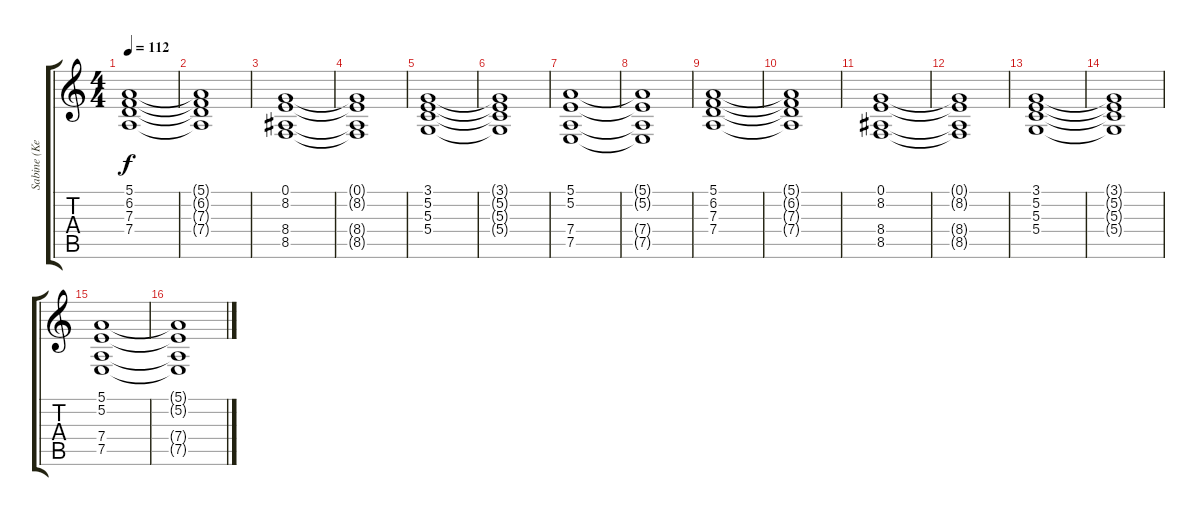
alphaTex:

\track ("Sabine (KeybMid)" "Sabine (Ke") {instrument stringensemble1}
\staff {score tabs}
\tuning (E4 B3 G3 D3 A2 E2) {hide}
\ts (4 4)
\tempo 112
\clef g2
\ks c
(5.1 6.2 7.3 7.4).1{dy f} |
(5.1{t} 6.2{t} 7.3{t} 7.4{t}).1 |
(0.1 8.2 8.4 8.5).1 |
(0.1{t} 8.2{t} 8.4{t} 8.5{t}).1 |
(3.1 5.2 5.3 5.4).1 |
(3.1{t} 5.2{t} 5.3{t} 5.4{t}).1 |
(5.1 5.2 7.4 7.5).1 |
(5.1{t} 5.2{t} 7.4{t} 7.5{t}).1 |
(5.1 6.2 7.3 7.4).1 |
(5.1{t} 6.2{t} 7.3{t} 7.4{t}).1 |
(0.1 8.2 8.4 8.5).1 |
(0.1{t} 8.2{t} 8.4{t} 8.5{t}).1 |
(3.1 5.2 5.3 5.4).1 |
(3.1{t} 5.2{t} 5.3{t} 5.4{t}).1 |
(5.1 5.2 7.4 7.5).1 |
(5.1{t} 5.2{t} 7.4{t} 7.5{t}).1
